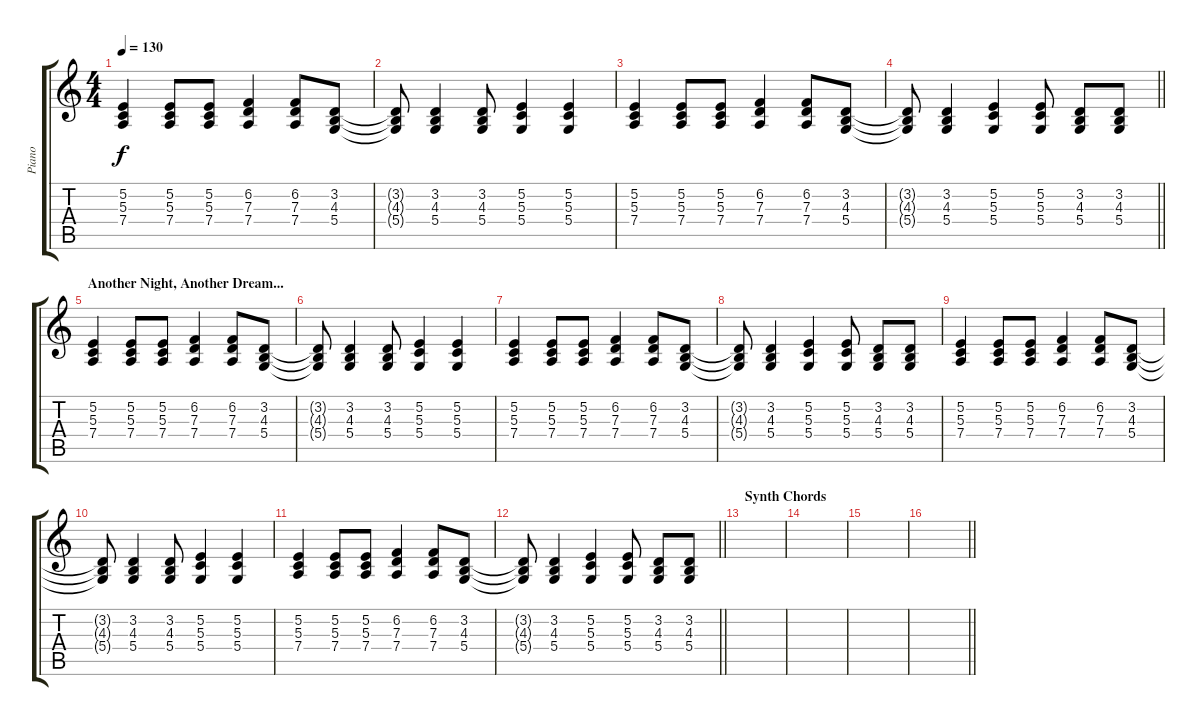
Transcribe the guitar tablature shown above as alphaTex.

\track ("Piano" "Piano") {instrument electricgrandpiano}
\staff {score tabs}
\tuning (E4 B3 G3 D3 A2 E2) {hide}
\ts (4 4)
\tempo 130
\clef g2
\ks c
(5.2 5.3 7.4).4{dy f} (5.2 5.3 7.4).8 (5.2 5.3 7.4).8 (6.2 7.3 7.4).4 (6.2 7.3 7.4).8 (3.2 4.3 5.4).8 |
(3.2{t} 4.3{t} 5.4{t}).8 (3.2 4.3 5.4).4 (3.2 4.3 5.4).8 (5.2 5.3 5.4).4 (5.2 5.3 5.4).4 |
(5.2 5.3 7.4).4 (5.2 5.3 7.4).8 (5.2 5.3 7.4).8 (6.2 7.3 7.4).4 (6.2 7.3 7.4).8 (3.2 4.3 5.4).8 |
\barLineRight lightlight
(3.2{t} 4.3{t} 5.4{t}).8 (3.2 4.3 5.4).4 (5.2 5.3 5.4).4 (5.2 5.3 5.4).8 (3.2 4.3 5.4).8 (3.2 4.3 5.4).8 |
\section ("" "Another Night, Another Dream...")
(5.2 5.3 7.4).4 (5.2 5.3 7.4).8 (5.2 5.3 7.4).8 (6.2 7.3 7.4).4 (6.2 7.3 7.4).8 (3.2 4.3 5.4).8 |
(3.2{t} 4.3{t} 5.4{t}).8 (3.2 4.3 5.4).4 (3.2 4.3 5.4).8 (5.2 5.3 5.4).4 (5.2 5.3 5.4).4 |
(5.2 5.3 7.4).4 (5.2 5.3 7.4).8 (5.2 5.3 7.4).8 (6.2 7.3 7.4).4 (6.2 7.3 7.4).8 (3.2 4.3 5.4).8 |
(3.2{t} 4.3{t} 5.4{t}).8 (3.2 4.3 5.4).4 (5.2 5.3 5.4).4 (5.2 5.3 5.4).8 (3.2 4.3 5.4).8 (3.2 4.3 5.4).8 |
(5.2 5.3 7.4).4 (5.2 5.3 7.4).8 (5.2 5.3 7.4).8 (6.2 7.3 7.4).4 (6.2 7.3 7.4).8 (3.2 4.3 5.4).8 |
(3.2{t} 4.3{t} 5.4{t}).8 (3.2 4.3 5.4).4 (3.2 4.3 5.4).8 (5.2 5.3 5.4).4 (5.2 5.3 5.4).4 |
(5.2 5.3 7.4).4 (5.2 5.3 7.4).8 (5.2 5.3 7.4).8 (6.2 7.3 7.4).4 (6.2 7.3 7.4).8 (3.2 4.3 5.4).8 |
\barLineRight lightlight
(3.2{t} 4.3{t} 5.4{t}).8 (3.2 4.3 5.4).4 (5.2 5.3 5.4).4 (5.2 5.3 5.4).8 (3.2 4.3 5.4).8 (3.2 4.3 5.4).8 |
\section ("" "Synth Chords")
|
|
|
\barLineRight lightlight
